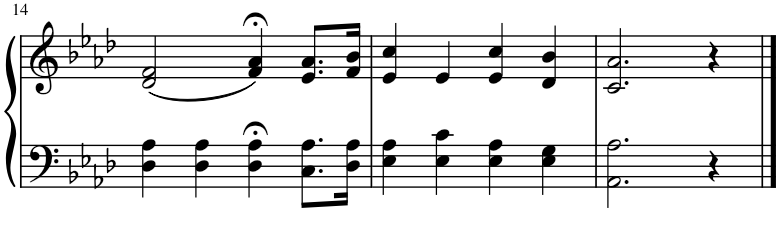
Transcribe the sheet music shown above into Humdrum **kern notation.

**kern	**kern
*part1	*part1
*staff2	*staff1
*I"Piano	*
*I'Pno.	*
!!LO:PB:g=z
*clefF4	*clefG2
*k[b-e-a-d-]	*k[b-e-a-d-]
*M4/4	*M4/4
=14	=14
4D-\ 4A-\	(2d-/ 2f/
4D-\ 4A-\	.
4D-\;< 4A-\;<	4f/;< 4a-/;<)
8.C\ 8.A-\L	8.e-/ 8.a-/L
16D-\ 16A-\Jk	16f/ 16b-/Jk
=15	=15
4E-\ 4A-\	4e-/ 4cc/
4E-\ 4c\	4e-/
4E-\ 4A-\	4e-/ 4cc/
4E-\ 4G\	4d-/ 4b-/
=16	=16
2.AA-\ 2.A-\	2.c/ 2.a-/
4r	4r
==	==
*-	*-
